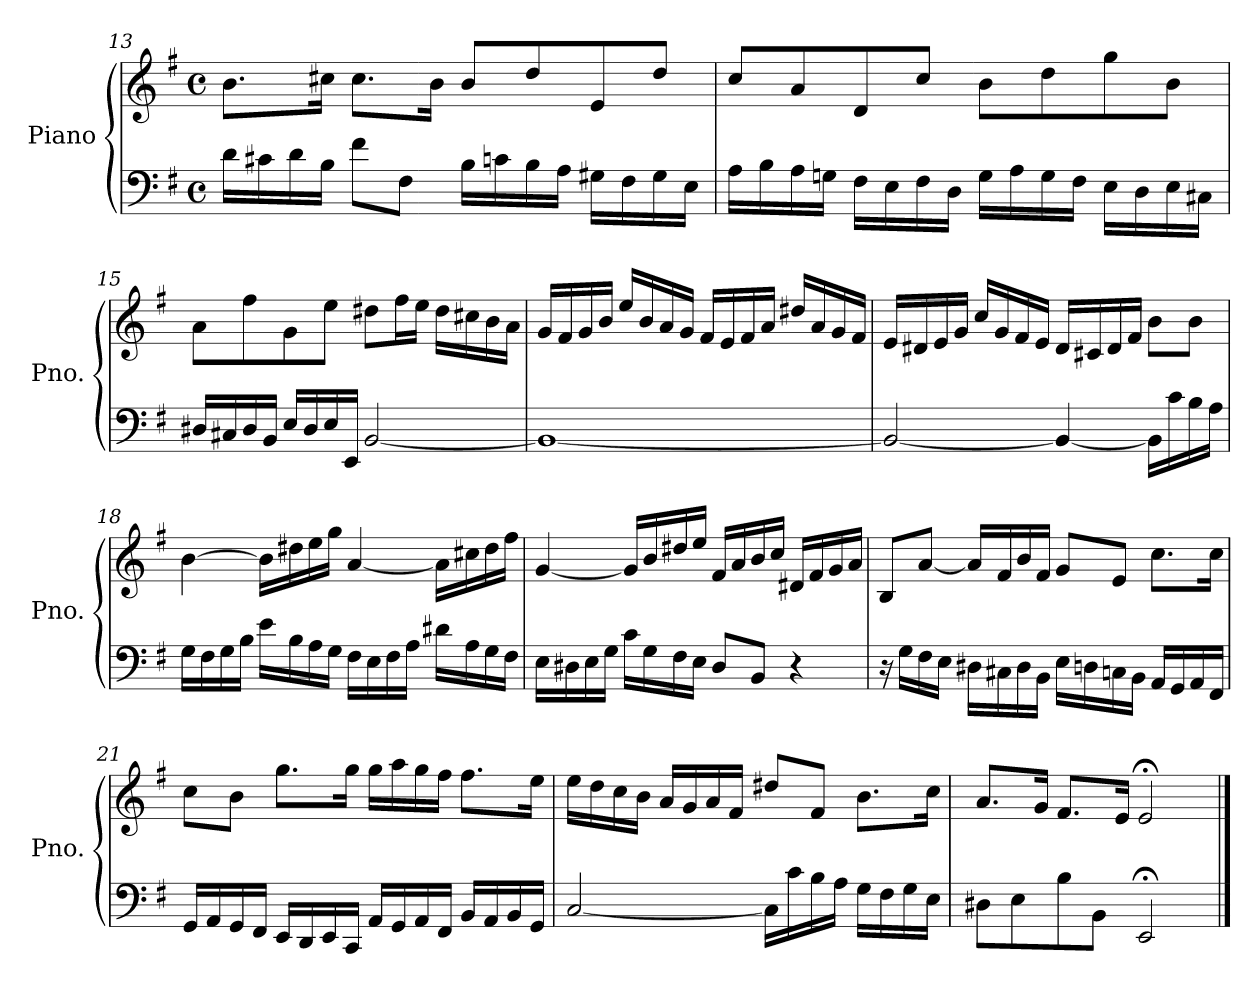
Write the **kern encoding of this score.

**kern	**kern
*part1	*part1
*staff2	*staff1
*I"Piano	*
*I'Pno.	*
*clefF4	*clefG2
*k[f#]	*k[f#]
*M4/4	*M4/4
*met(c)	*met(c)
=13	=13
16d\LL	8.b\L
16c#X\	.
16d\	.
16B\JJ	16cc#X\Jk
8f#\L	8.cc#\L
8F#\J	.
.	16b\Jk
16B\LL	8b/L
16cn\	.
16B\	8dd/
16A\JJ	.
16G#X\LL	8e/
16F#\	.
16G#\	8dd/J
16E\JJ	.
=14	=14
16A\LL	8cc/L
16B\	.
16A\	8a/
16Gn\JJ	.
16F#\LL	8d/
16E\	.
16F#\	8cc/J
16D\JJ	.
16G\LL	8b\L
16A\	.
16G\	8dd\
16F#\JJ	.
16E\LL	8gg\
16D\	.
16E\	8b\J
16C#X\JJ	.
!!LO:LB:g=z
=15	=15
16D#X/LL	8a\L
16C#X/	.
16D#/	8ff#\
16BB/JJ	.
16E/LL	8g\
16D#/	.
16E/	8ee\J
16EE/JJ	.
[2BB/	8dd#X\L
.	16ff#\L
.	16ee\JJ
.	16dd#\LL
.	16cc#X\
.	16b\
.	16a\JJ
!!LO:LB:g=z
=16	=16
1BB_	16g/LL
.	16f#/
.	16g/
.	16b/JJ
.	16ee/LL
.	16b/
.	16a/
.	16g/JJ
.	16f#/LL
.	16e/
.	16f#/
.	16a/JJ
.	16dd#X/LL
.	16a/
.	16g/
.	16f#/JJ
=17	=17
2BB/_	16e/LL
.	16d#X/
.	16e/
.	16g/JJ
.	16cc/LL
.	16g/
.	16f#/
.	16e/JJ
4BB/_	16d#/LL
.	16c#X/
.	16d#/
.	16f#/JJ
16BB\LL]	8b\L
16c\	.
16B\	8b\J
16A\JJ	.
=18	=18
16G\LL	[4b\
16F#\	.
16G\	.
16B\JJ	.
16e\LL	16b\LL]
16B\	16dd#X\
16A\	16ee\
16G\JJ	16gg\JJ
16F#\LL	[4a/
16E\	.
16F#\	.
16A\JJ	.
16d#X\LL	16a\LL]
16A\	16cc#X\
16G\	16dd#\
16F#\JJ	16ff#\JJ
!!LO:LB:g=z
=19	=19
16E\LL	[4g/
16D#X\	.
16E\	.
16G\JJ	.
16c\LL	16g/LL]
16G\	16b/
16F#\	16dd#X/
16E\JJ	16ee/JJ
8D#/L	16f#/LL
.	16a/
8BB/J	16b/
.	16cc/JJ
4r	16d#X/LL
.	16f#/
.	16g/
.	16a/JJ
!!LO:LB:g=z
=20	=20
16r	8B/L
16G\LL	.
16F#\	[8a/J
16E\JJ	.
16D#X\LL	16a/LL]
16C#X\	16f#/
16D#\	16b/
16BB\JJ	16f#/JJ
16E\LL	8g/L
16Dn\	.
16Cn\	8e/J
16BB\JJ	.
16AA/LL	8.cc\L
16GG/	.
16AA/	.
16FF#/JJ	16cc\Jk
=21	=21
16GG/LL	8cc\L
16AA/	.
16GG/	8b\J
16FF#/JJ	.
16EE/LL	8.gg\L
16DD/	.
16EE/	.
16CC/JJ	16gg\Jk
16AA/LL	16gg\LL
16GG/	16aa\
16AA/	16gg\
16FF#/JJ	16ff#\JJ
16BB/LL	8.ff#\L
16AA/	.
16BB/	.
16GG/JJ	16ee\Jk
=22	=22
[2C/	16ee\LL
.	16dd\
.	16cc\
.	16b\JJ
.	16a/LL
.	16g/
.	16a/
.	16f#/JJ
16C\LL]	8dd#X/L
16c\	.
16B\	8f#/J
16A\JJ	.
16G\LL	8.b\L
16F#\	.
16G\	.
16E\JJ	16cc\Jk
=23	=23
8D#X\L	8.a/L
8E\	.
.	16g/Jk
8B\	8.f#/L
8BB\J	.
.	16e/Jk
2EE;/	2e;</
==	==
*-	*-
